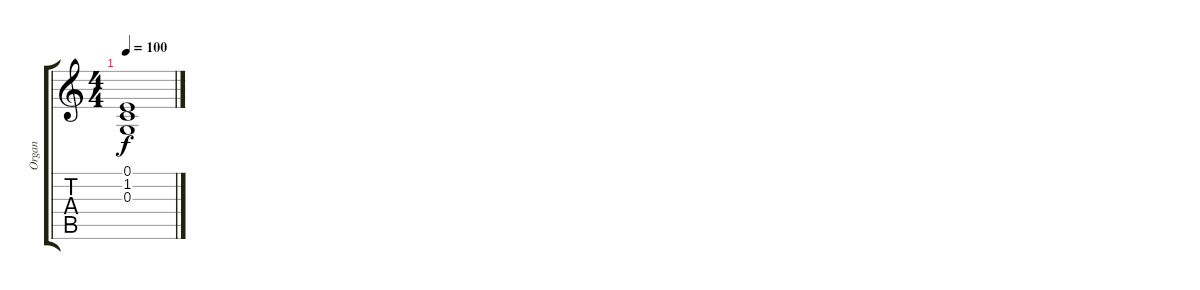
\track ("Organ" "Organ") {instrument drawbarorgan}
\staff {score tabs}
\tuning (E4 B3 G3 D3 A2 E2) {hide}
\ts (4 4)
\tempo 100
\clef g2
\ks c
(0.1{t} 1.2{t} 0.3{t}).1{dy f}
